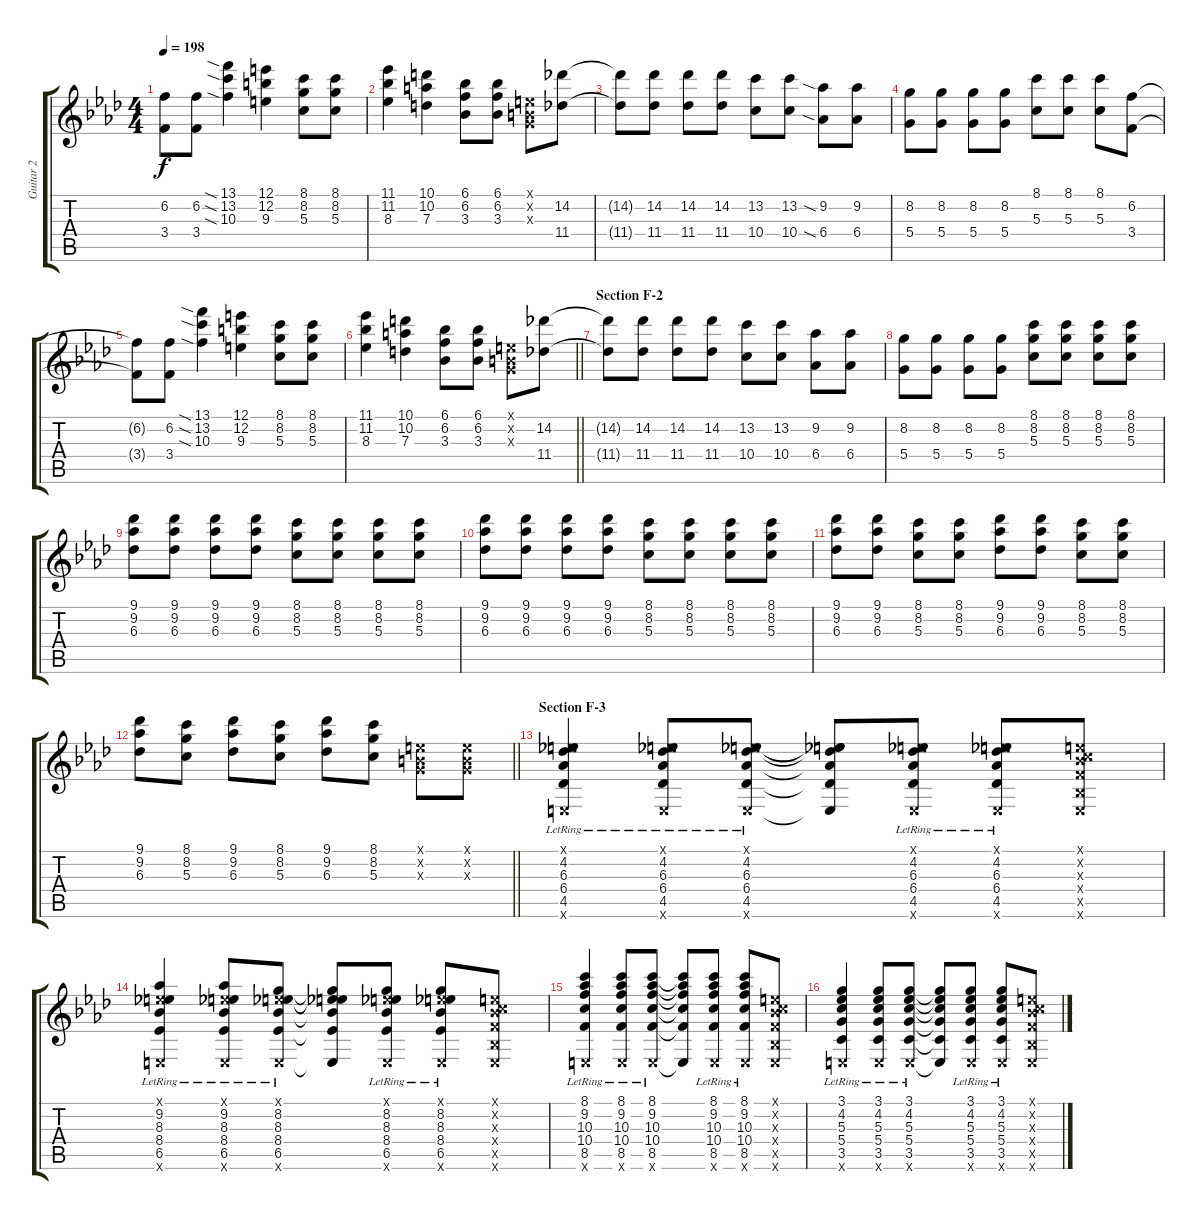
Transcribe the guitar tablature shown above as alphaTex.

\track ("Guitar 2" "Guitar 2") {instrument overdrivenguitar}
\staff {score tabs}
\tuning (E4 B3 G3 D3 A2 E2) {hide}
\ts (4 4)
\tempo 198
\clef g2
\ks ab
(6.2{t} 3.4{t}).8{dy f} (6.2 3.4).8 (13.1{sia} 13.2{sia} 10.3{sia}).4 (12.1 12.2 9.3).4 (8.1 8.2 5.3).8 (8.1 8.2 5.3).8 |
(11.1 11.2 8.3).4 (10.1 10.2 7.3).4 (6.1 6.2 3.3).8 (6.1 6.2 3.3).8 (0.1{x} 0.2{x} 0.3{x}).8 (14.2 11.4).8 |
(14.2{t} 11.4{t}).8 (14.2 11.4).8 (14.2 11.4).8 (14.2 11.4).8 (13.2 10.4).8 (13.2 10.4).8 (9.2{sia} 6.4{sia}).8 (9.2 6.4).8 |
(8.2 5.4).8 (8.2 5.4).8 (8.2 5.4).8 (8.2 5.4).8 (8.1 5.3).8 (8.1 5.3).8 (8.1 5.3).8 (6.2 3.4).8 |
(6.2{t} 3.4{t}).8 (6.2 3.4).8 (13.1{sia} 13.2{sia} 10.3{sia}).4 (12.1 12.2 9.3).4 (8.1 8.2 5.3).8 (8.1 8.2 5.3).8 |
\barLineRight lightlight
(11.1 11.2 8.3).4 (10.1 10.2 7.3).4 (6.1 6.2 3.3).8 (6.1 6.2 3.3).8 (0.1{x} 0.2{x} 0.3{x}).8 (14.2 11.4).8 |
\section ("" "Section F-2")
(14.2{t} 11.4{t}).8 (14.2 11.4).8 (14.2 11.4).8 (14.2 11.4).8 (13.2 10.4).8 (13.2 10.4).8 (9.2 6.4).8 (9.2 6.4).8 |
(8.2 5.4).8 (8.2 5.4).8 (8.2 5.4).8 (8.2 5.4).8 (8.1 8.2 5.3).8 (8.1 8.2 5.3).8 (8.1 8.2 5.3).8 (8.1 8.2 5.3).8 |
(9.1 9.2 6.3).8 (9.1 9.2 6.3).8 (9.1 9.2 6.3).8 (9.1 9.2 6.3).8 (8.1 8.2 5.3).8 (8.1 8.2 5.3).8 (8.1 8.2 5.3).8 (8.1 8.2 5.3).8 |
(9.1 9.2 6.3).8 (9.1 9.2 6.3).8 (9.1 9.2 6.3).8 (9.1 9.2 6.3).8 (8.1 8.2 5.3).8 (8.1 8.2 5.3).8 (8.1 8.2 5.3).8 (8.1 8.2 5.3).8 |
(9.1 9.2 6.3).8 (9.1 9.2 6.3).8 (8.1 8.2 5.3).8 (8.1 8.2 5.3).8 (9.1 9.2 6.3).8 (9.1 9.2 6.3).8 (8.1 8.2 5.3).8 (8.1 8.2 5.3).8 |
\barLineRight lightlight
(9.1 9.2 6.3).8 (8.1 8.2 5.3).8 (9.1 9.2 6.3).8 (8.1 8.2 5.3).8 (9.1 9.2 6.3).8 (8.1 8.2 5.3).8 (0.1{x} 0.2{x} 0.3{x}).8 (0.1{x} 0.2{x} 0.3{x}).8 |
\section ("" "Section F-3")
(0.1{x} 4.2{lr} 6.3{lr} 6.4{lr} 4.5{lr} 0.6{x}).4 (0.1{x} 4.2{lr} 6.3{lr} 6.4{lr} 4.5{lr} 0.6{x}).8 (0.1{x} 4.2{lr} 6.3{lr} 6.4{lr} 4.5{lr} 0.6{x}).8 (0.1{t} 4.2{t} 6.3{t} 6.4{t} 4.5{t} 0.6{t}).8 (0.1{x} 4.2{lr} 6.3{lr} 6.4{lr} 4.5{lr} 0.6{x}).8 (0.1{x} 4.2{lr} 6.3{lr} 6.4{lr} 4.5{lr} 0.6{x}).8 (0.1{x} 1.2{x} 3.3{x} 3.4{x} 1.5{x} 0.6{x}).8 |
(0.1{x} 9.2{lr} 8.3{lr} 8.4{lr} 6.5{lr} 0.6{x}).4 (0.1{x} 9.2{lr} 8.3{lr} 8.4{lr} 6.5{lr} 0.6{x}).8 (0.1{x} 8.2{lr} 8.3{lr} 8.4{lr} 6.5{lr} 0.6{x}).8 (0.1{t} 8.2{t} 8.3{t} 8.4{t} 6.5{t} 0.6{t}).8 (0.1{x} 8.2{lr} 8.3{lr} 8.4{lr} 6.5{lr} 0.6{x}).8 (0.1{x} 8.2{lr} 8.3{lr} 8.4{lr} 6.5{lr} 0.6{x}).8 (0.1{x} 1.2{x} 3.3{x} 3.4{x} 1.5{x} 0.6{x}).8 |
(8.1 9.2{lr} 10.3{lr} 10.4{lr} 8.5{lr} 0.6{x}).4 (8.1 9.2{lr} 10.3{lr} 10.4{lr} 8.5{lr} 0.6{x}).8 (8.1 9.2{lr} 10.3{lr} 10.4{lr} 8.5{lr} 0.6{x}).8 (8.1{t} 9.2{t} 10.3{t} 10.4{t} 8.5{t} 0.6{t}).8 (8.1 9.2{lr} 10.3{lr} 10.4{lr} 8.5{lr} 0.6{x}).8 (8.1 9.2{lr} 10.3{lr} 10.4{lr} 8.5{lr} 0.6{x}).8 (0.1{x} 1.2{x} 3.3{x} 3.4{x} 1.5{x} 0.6{x}).8 |
(3.1 4.2{lr} 5.3{lr} 5.4{lr} 3.5{lr} 0.6{x}).4 (3.1 4.2{lr} 5.3{lr} 5.4{lr} 3.5{lr} 0.6{x}).8 (3.1 4.2{lr} 5.3{lr} 5.4{lr} 3.5{lr} 0.6{x}).8 (3.1{t} 4.2{t} 5.3{t} 5.4{t} 3.5{t} 0.6{t}).8 (3.1 4.2{lr} 5.3{lr} 5.4{lr} 3.5{lr} 0.6{x}).8 (3.1 4.2{lr} 5.3{lr} 5.4{lr} 3.5{lr} 0.6{x}).8 (0.1{x} 1.2{x} 3.3{x} 3.4{x} 1.5{x} 0.6{x}).8
